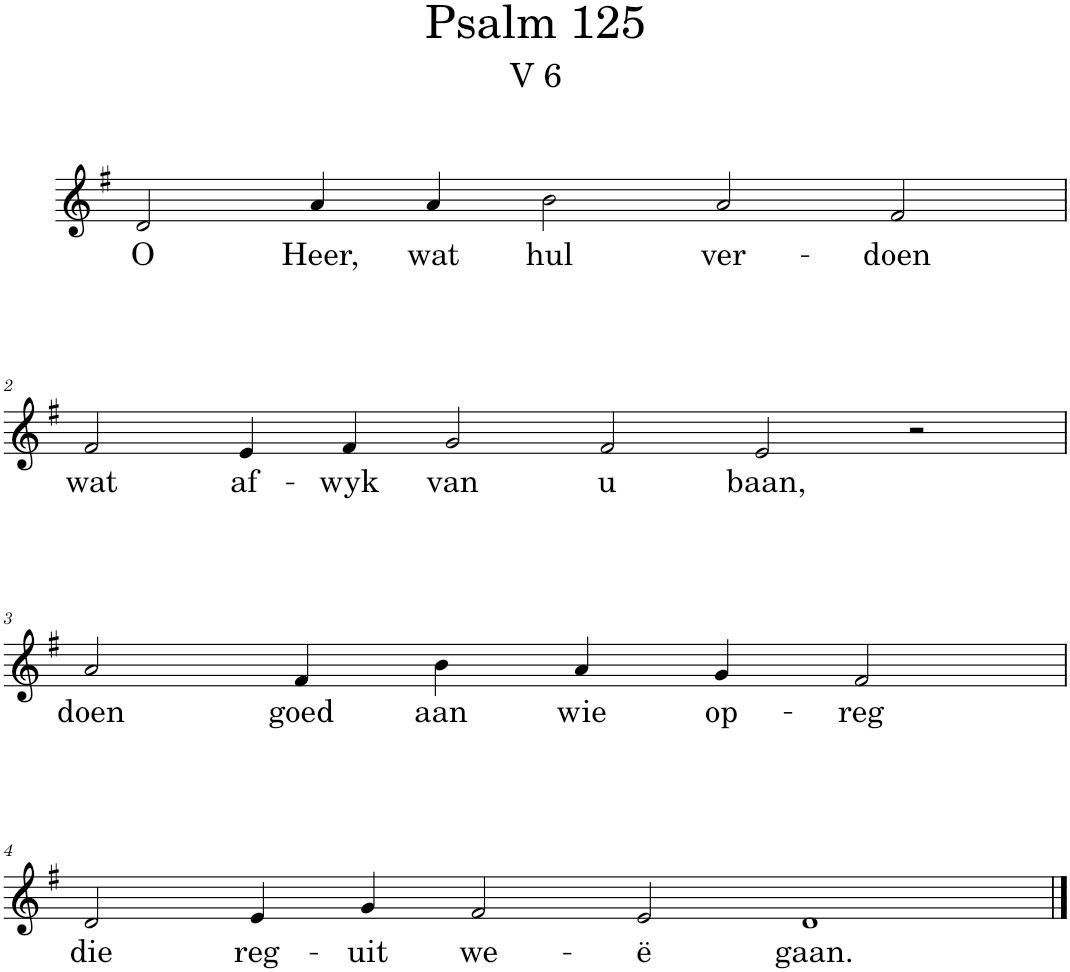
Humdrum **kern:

**kern	**text
*part1	*part1
*staff1	*staff1
*I"Pipe Organ	*
*I'Org.	*
*clefG2	*
*k[f#]	*
*M10/4	*
=1	=1
!	!LO:LY:b
2d/	O
!	!LO:LY:b
4a/	Heer,
!	!LO:LY:b
4a/	wat
!	!LO:LY:b
2b\	hul
!	!LO:LY:b
2a/	ver-
!	!LO:LY:b
2f#/	-doen
!!LO:LB:g=z
=2	=2
*M12/4	*
!	!LO:LY:b
2f#/	wat
!	!LO:LY:b
4e/	af-
!	!LO:LY:b
4f#/	-wyk
!	!LO:LY:b
2g/	van
!	!LO:LY:b
2f#/	u
!	!LO:LY:b
2e/	baan,
2r	.
!!LO:LB:g=z
=3	=3
*M8/4	*
!	!LO:LY:b
2a/	doen
!	!LO:LY:b
4f#/	goed
!	!LO:LY:b
4b\	aan
!	!LO:LY:b
4a/	wie
!	!LO:LY:b
4g/	op-
!	!LO:LY:b
2f#/	-reg
!!LO:LB:g=z
=4	=4
*M12/4	*
!	!LO:LY:b
2d/	die
!	!LO:LY:b
4e/	reg-
!	!LO:LY:b
4g/	-uit
!	!LO:LY:b
2f#/	we-
!	!LO:LY:b
2e/	-ë
!	!LO:LY:b
1d	gaan.
==	==
*-	*-
